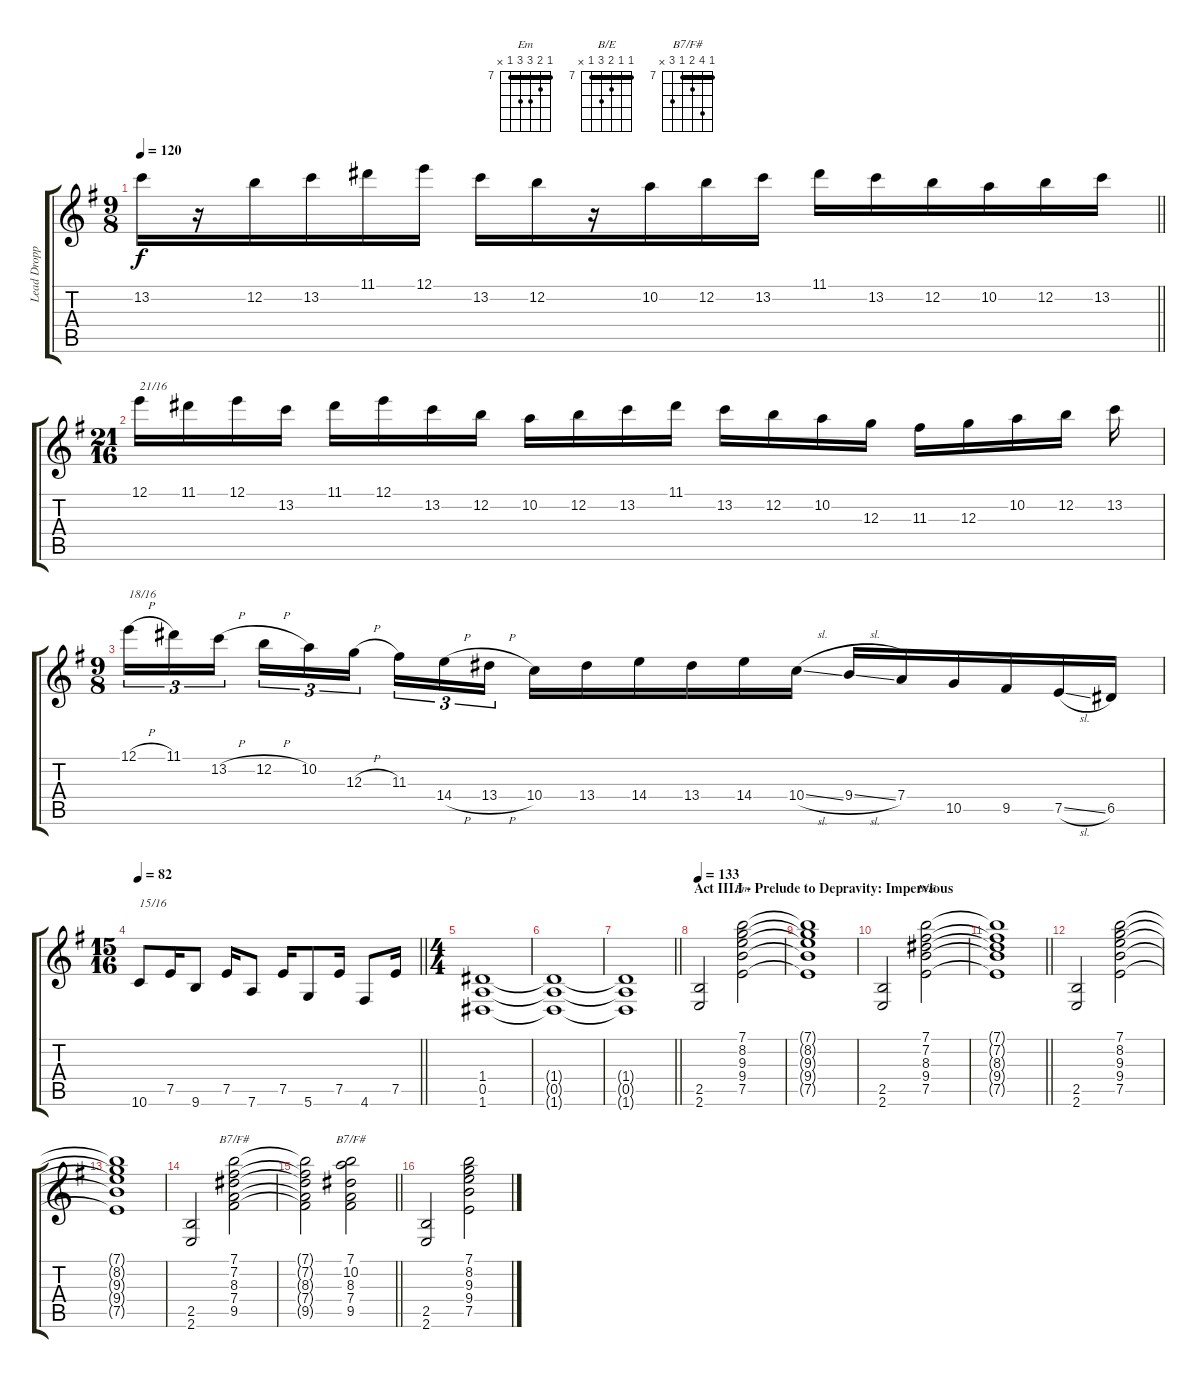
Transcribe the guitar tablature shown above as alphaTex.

\track ("Lead Dropped D " "Lead Dropp") {instrument distortionguitar}
\staff {score tabs}
\tuning (E4 B3 G3 D3 A2 D2) {hide}
\chord ("Em" 7 8 9 9 7 x) {firstfret 7 barre 7}
\chord ("B/E" 7 7 8 9 7 x) {firstfret 7 barre 7}
\chord ("B7/F#" 7 7 8 7 9 x) {firstfret 7 barre 7}
\chord ("B7/F#" 7 10 8 7 9 x) {firstfret 7 barre 7}
\ts (9 8)
\tempo 120
\clef g2
\barLineRight lightlight
\ks eminor
13.2.16{dy f} r.16 12.2.16 13.2.16 11.1.16 12.1.16 13.2.16 12.2.16 r.16 10.2.16 12.2.16 13.2.16 11.1.16 13.2.16 12.2.16 10.2.16 12.2.16 13.2.16 |
\ts (21 16)
12.1.16{txt "21/16"} 11.1.16 12.1.16 13.2.16 11.1.16 12.1.16 13.2.16 12.2.16 10.2.16 12.2.16 13.2.16 11.1.16 13.2.16 12.2.16 10.2.16 12.3.16 11.3.16 12.3.16 10.2.16 12.2.16 13.2.16 |
\ts (9 8)
12.1{h}.16{tu (3 2) txt "18/16"} 11.1.16{tu (3 2)} 13.2{h}.16{tu (3 2) beam splitsecondary} 12.2{h}.16{tu (3 2)} 10.2.16{tu (3 2)} 12.3{h}.16{tu (3 2) beam splitsecondary} 11.3.16{tu (3 2)} 14.4{h}.16{tu (3 2)} 13.4{h}.16{tu (3 2)} 10.4.16 13.4.16 14.4.16 13.4.16 14.4.16 10.4{sl}.16 9.4{sl}.16 7.4.16 10.5.16 9.5.16 7.5{sl}.16 6.5.16 |
\ts (15 16)
\tempo 82
\barLineRight lightlight
10.6.8{txt "15/16"} 7.5.16 9.6.8 7.5.16 7.6.8 7.5.16 5.6.8 7.5.16 4.6.8 7.5.16 |
\ts (4 4)
(1.4 0.5 1.6).1{volume 3} |
(1.4{t} 0.5{t} 1.6{t}).1 |
\barLineRight lightlight
(1.4{t} 0.5{t} 1.6{t}).1{volume 16} |
\section ("" "Act III.I - Prelude to Depravity: Impervious")
\tempo 133
(2.5 2.6).2{balance 0} (7.1 8.2 9.3 9.4 7.5).2{ch "Em"} |
(7.1{t} 8.2{t} 9.3{t} 9.4{t} 7.5{t}).1 |
(2.5 2.6).2 (7.1 7.2 8.3 9.4 7.5).2{ch "B/E"} |
\barLineRight lightlight
(7.1{t} 7.2{t} 8.3{t} 9.4{t} 7.5{t}).1 |
(2.5 2.6).2 (7.1 8.2 9.3 9.4 7.5).2 |
(7.1{t} 8.2{t} 9.3{t} 9.4{t} 7.5{t}).1 |
(2.5 2.6).2 (7.1 7.2 8.3 7.4 9.5).2{ch "B7/F#"} |
\barLineRight lightlight
(7.1{t} 7.2{t} 8.3{t} 7.4{t} 9.5{t}).2 (7.1 10.2 8.3 7.4 9.5).2{ch "B7/F#"} |
(2.5 2.6).2 (7.1 8.2 9.3 9.4 7.5).2
